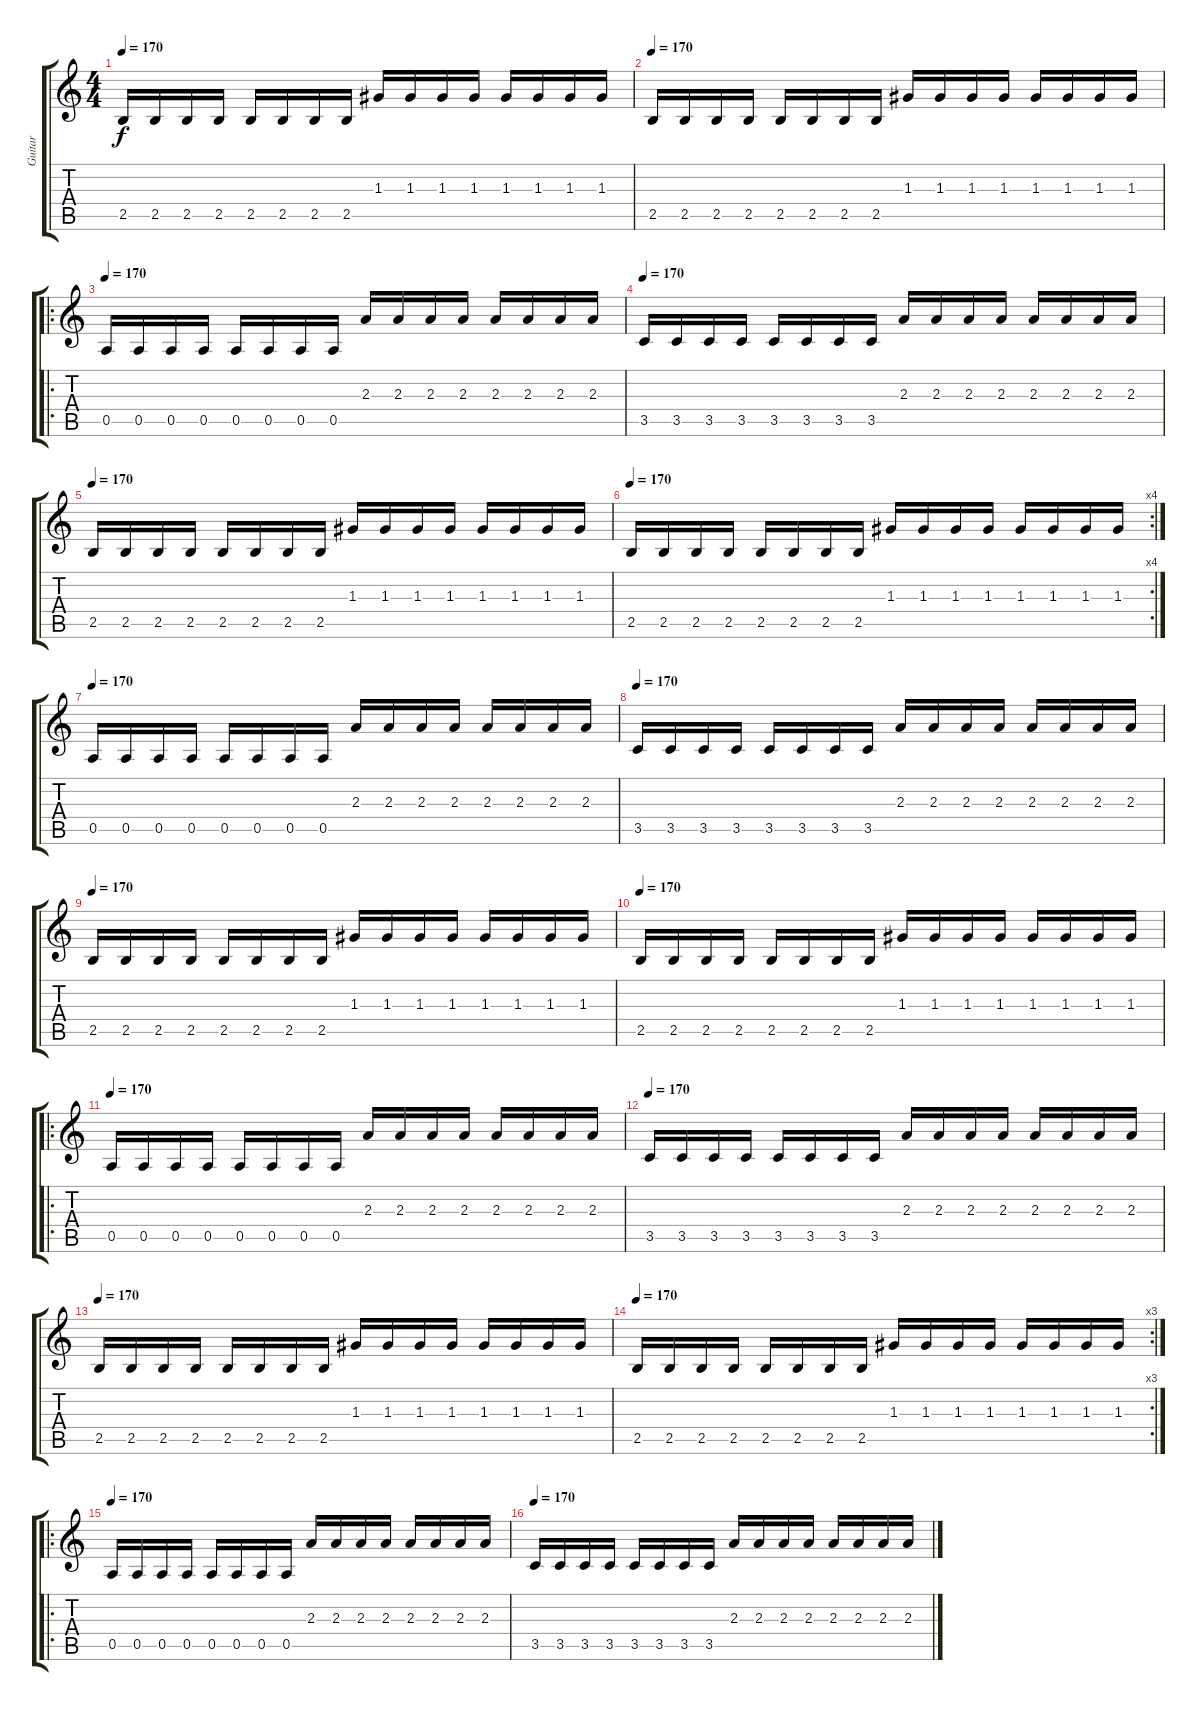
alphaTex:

\track ("Guitar" "Guitar") {instrument distortionguitar}
\staff {score tabs}
\tuning (E4 B3 G3 D3 A2 E2) {hide}
\ts (4 4)
\tempo 170
\clef g2
\ks c
2.5.16{dy f} 2.5.16 2.5.16 2.5.16 2.5.16 2.5.16 2.5.16 2.5.16 1.3.16 1.3.16 1.3.16 1.3.16 1.3.16 1.3.16 1.3.16 1.3.16 |
\tempo 170
2.5.16 2.5.16 2.5.16 2.5.16 2.5.16 2.5.16 2.5.16 2.5.16 1.3.16 1.3.16 1.3.16 1.3.16 1.3.16 1.3.16 1.3.16 1.3.16 |
\ro
\tempo 170
0.5.16 0.5.16 0.5.16 0.5.16 0.5.16 0.5.16 0.5.16 0.5.16 2.3.16 2.3.16 2.3.16 2.3.16 2.3.16 2.3.16 2.3.16 2.3.16 |
\tempo 170
3.5.16 3.5.16 3.5.16 3.5.16 3.5.16 3.5.16 3.5.16 3.5.16 2.3.16 2.3.16 2.3.16 2.3.16 2.3.16 2.3.16 2.3.16 2.3.16 |
\tempo 170
2.5.16 2.5.16 2.5.16 2.5.16 2.5.16 2.5.16 2.5.16 2.5.16 1.3.16 1.3.16 1.3.16 1.3.16 1.3.16 1.3.16 1.3.16 1.3.16 |
\rc 4
\tempo 170
2.5.16 2.5.16 2.5.16 2.5.16 2.5.16 2.5.16 2.5.16 2.5.16 1.3.16 1.3.16 1.3.16 1.3.16 1.3.16 1.3.16 1.3.16 1.3.16 |
\tempo 170
0.5.16 0.5.16 0.5.16 0.5.16 0.5.16 0.5.16 0.5.16 0.5.16 2.3.16 2.3.16 2.3.16 2.3.16 2.3.16 2.3.16 2.3.16 2.3.16 |
\tempo 170
3.5.16 3.5.16 3.5.16 3.5.16 3.5.16 3.5.16 3.5.16 3.5.16 2.3.16 2.3.16 2.3.16 2.3.16 2.3.16 2.3.16 2.3.16 2.3.16 |
\tempo 170
2.5.16 2.5.16 2.5.16 2.5.16 2.5.16 2.5.16 2.5.16 2.5.16 1.3.16 1.3.16 1.3.16 1.3.16 1.3.16 1.3.16 1.3.16 1.3.16 |
\tempo 170
2.5.16 2.5.16 2.5.16 2.5.16 2.5.16 2.5.16 2.5.16 2.5.16 1.3.16 1.3.16 1.3.16 1.3.16 1.3.16 1.3.16 1.3.16 1.3.16 |
\ro
\tempo 170
0.5.16 0.5.16 0.5.16 0.5.16 0.5.16 0.5.16 0.5.16 0.5.16 2.3.16 2.3.16 2.3.16 2.3.16 2.3.16 2.3.16 2.3.16 2.3.16 |
\tempo 170
3.5.16 3.5.16 3.5.16 3.5.16 3.5.16 3.5.16 3.5.16 3.5.16 2.3.16 2.3.16 2.3.16 2.3.16 2.3.16 2.3.16 2.3.16 2.3.16 |
\tempo 170
2.5.16 2.5.16 2.5.16 2.5.16 2.5.16 2.5.16 2.5.16 2.5.16 1.3.16 1.3.16 1.3.16 1.3.16 1.3.16 1.3.16 1.3.16 1.3.16 |
\rc 3
\tempo 170
2.5.16 2.5.16 2.5.16 2.5.16 2.5.16 2.5.16 2.5.16 2.5.16 1.3.16 1.3.16 1.3.16 1.3.16 1.3.16 1.3.16 1.3.16 1.3.16 |
\ro
\tempo 170
0.5.16 0.5.16 0.5.16 0.5.16 0.5.16 0.5.16 0.5.16 0.5.16 2.3.16 2.3.16 2.3.16 2.3.16 2.3.16 2.3.16 2.3.16 2.3.16 |
\tempo 170
3.5.16 3.5.16 3.5.16 3.5.16 3.5.16 3.5.16 3.5.16 3.5.16 2.3.16 2.3.16 2.3.16 2.3.16 2.3.16 2.3.16 2.3.16 2.3.16
